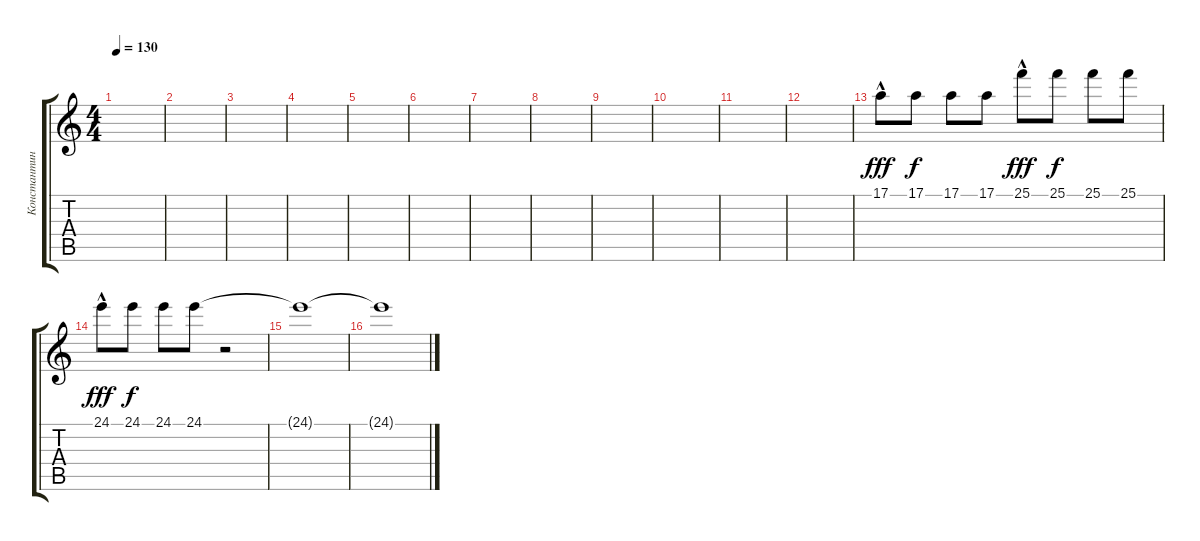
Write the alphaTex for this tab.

\track ("Константин Бекрев" "Константин") {instrument electricgrandpiano}
\staff {score tabs}
\tuning (E4 B3 G3 D3 A2 E2) {hide}
\ts (4 4)
\tempo 130
\clef g2
\ks c
|
|
|
|
|
|
|
|
|
|
|
|
17.1{hac}.8{dy fff} 17.1.8{dy f} 17.1.8 17.1.8 25.1{hac}.8{dy fff} 25.1.8{dy f} 25.1.8 25.1.8 |
24.1{hac}.8{dy fff} 24.1.8{dy f} 24.1.8 24.1.8 r.2 |
24.1{t}.1 |
24.1{t}.1
